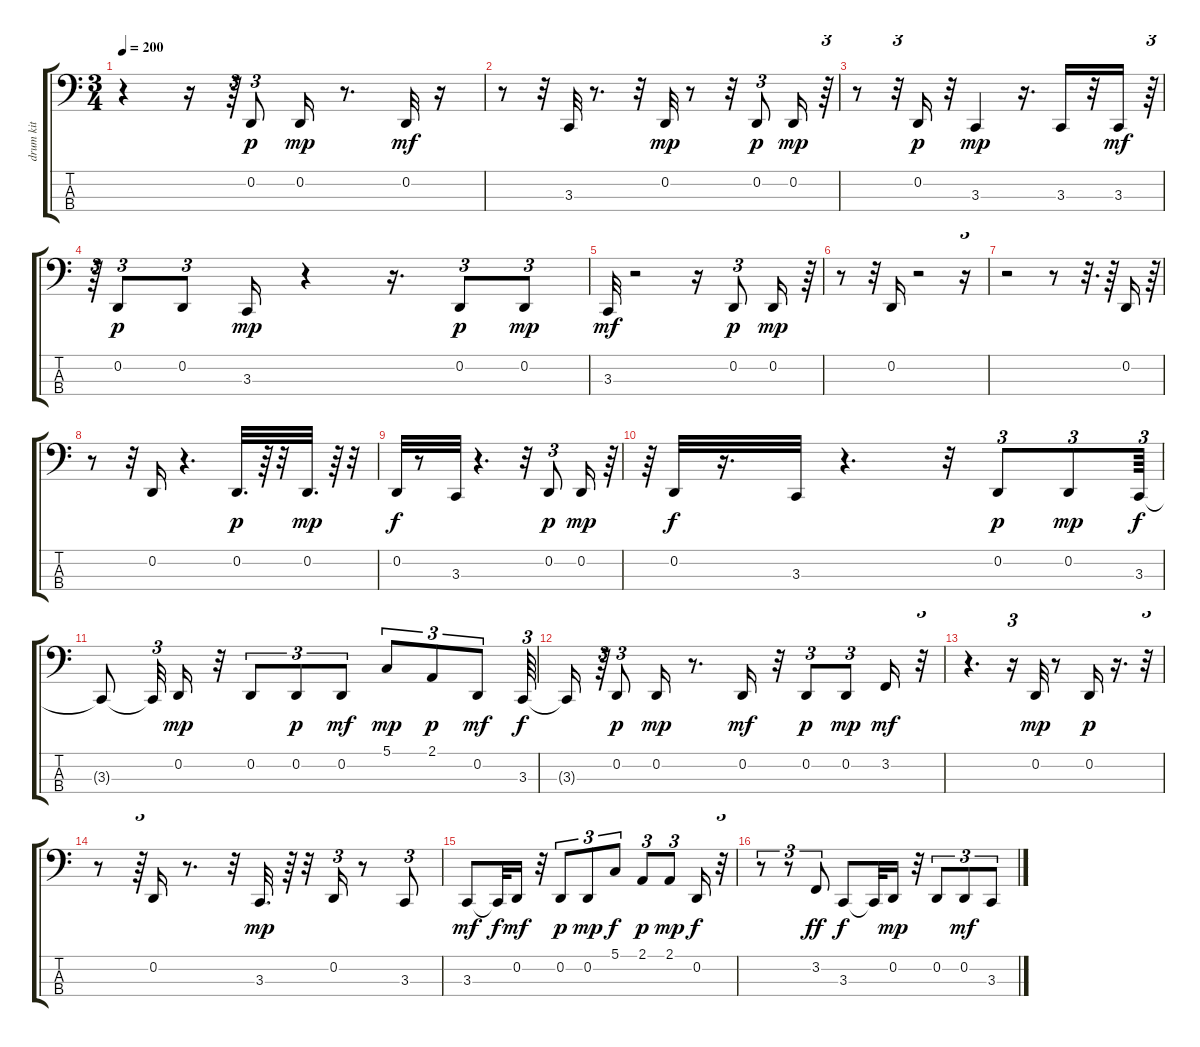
\track (" drum kit (bass dr./snare dr./tom)" " drum kit ") {instrument brightacousticpiano}
\staff {score tabs}
\tuning (G2 D2 A1 E1) {hide}
\ts (3 4)
\tempo 200
\clef f4
\ks c
r.4{dy mf} r.16 r.64{tu (3 2)} 0.2.8{tu (3 2) dy p} 0.2.16{dy mp} r.8{d} 0.2.32{dy mf} r.16 |
r.8 r.32 3.3.32 r.8{d} r.32 0.2.32{dy mp} r.8 r.32 0.2.8{tu (3 2) dy p} 0.2.16{dy mp} r.64{tu (3 2)} |
r.8 r.32{tu (3 2)} 0.2.16{dy p} r.32 3.3.4{dy mp} r.16{d} 3.3.16 r.32 3.3.16{dy mf} r.64{tu (3 2)} |
r.64{tu (3 2)} 0.2.8{tu (3 2) dy p} 0.2.8{tu (3 2)} 3.3.16{dy mp} r.4 r.16{d} 0.2.8{tu (3 2) dy p} 0.2.8{tu (3 2) dy mp} |
3.3.32{dy mf} r.2 r.16 0.2.8{tu (3 2) dy p} 0.2.16{dy mp} r.64{tu (3 2)} |
r.8 r.32{tu (3 2)} 0.2.16 r.2 r.16{tu (3 2)} |
r.2 r.8 r.32{d} r.64 0.2.16 r.64{tu (3 2)} |
r.8 r.32{tu (3 2)} 0.2.16 r.4{d} 0.2.32{d dy p} r.64 r.32 0.2.32{d dy mp} r.64 r.32 |
0.2.32{dy f} r.8 3.3.32 r.4{d} r.32 0.2.8{tu (3 2) dy p} 0.2.16{dy mp} r.64{tu (3 2)} |
r.64{tu (3 2)} 0.2.32{dy f} r.16{d} 3.3.32 r.4{d} r.32 0.2.8{tu (3 2) dy p} 0.2.8{tu (3 2) dy mp} 3.3.64{tu (3 2) dy f} |
3.3{t}.8 3.3{t}.32{tu (3 2)} 0.2.16{dy mp} r.32 0.2.8{tu (3 2)} 0.2.8{tu (3 2) dy p} 0.2.8{tu (3 2) dy mf} 5.1.8{tu (3 2) dy mp} 2.1.8{tu (3 2) dy p} 0.2.8{tu (3 2) dy mf} 3.3.64{tu (3 2) dy f} |
3.3{t}.16 r.64{tu (3 2)} 0.2.8{tu (3 2) dy p} 0.2.16{dy mp} r.8{d} 0.2.16{dy mf} r.32 0.2.8{tu (3 2) dy p} 0.2.8{tu (3 2) dy mp} 3.2.16{dy mf} r.32{tu (3 2)} |
r.4{d} r.16{tu (3 2)} 0.2.32{dy mp} r.8 0.2.16{dy p} r.16{d} r.32{tu (3 2)} |
r.8 r.64{tu (3 2)} 0.2.16 r.8{d} r.32 3.3.32{d dy mp} r.64 r.32 0.2.16{tu (3 2)} r.8 3.3.8{tu (3 2)} |
3.3.8{dy mf} 3.3{t}.32{dy f} 0.2.16{dy mf} r.32 0.2.8{tu (3 2) dy p} 0.2.8{tu (3 2) dy mp} 5.1.8{tu (3 2) dy f} 2.1.8{tu (3 2) dy p} 2.1.8{tu (3 2) dy mp} 0.2.16{dy f} r.32{tu (3 2)} |
r.8{tu (3 2)} r.8{tu (3 2)} 3.2.8{tu (3 2) dy ff} 3.3.8{dy f} 3.3{t}.32 0.2.16{dy mp} r.32 0.2.8{tu (3 2)} 0.2.8{tu (3 2) dy mf} 3.3.8{tu (3 2)}
